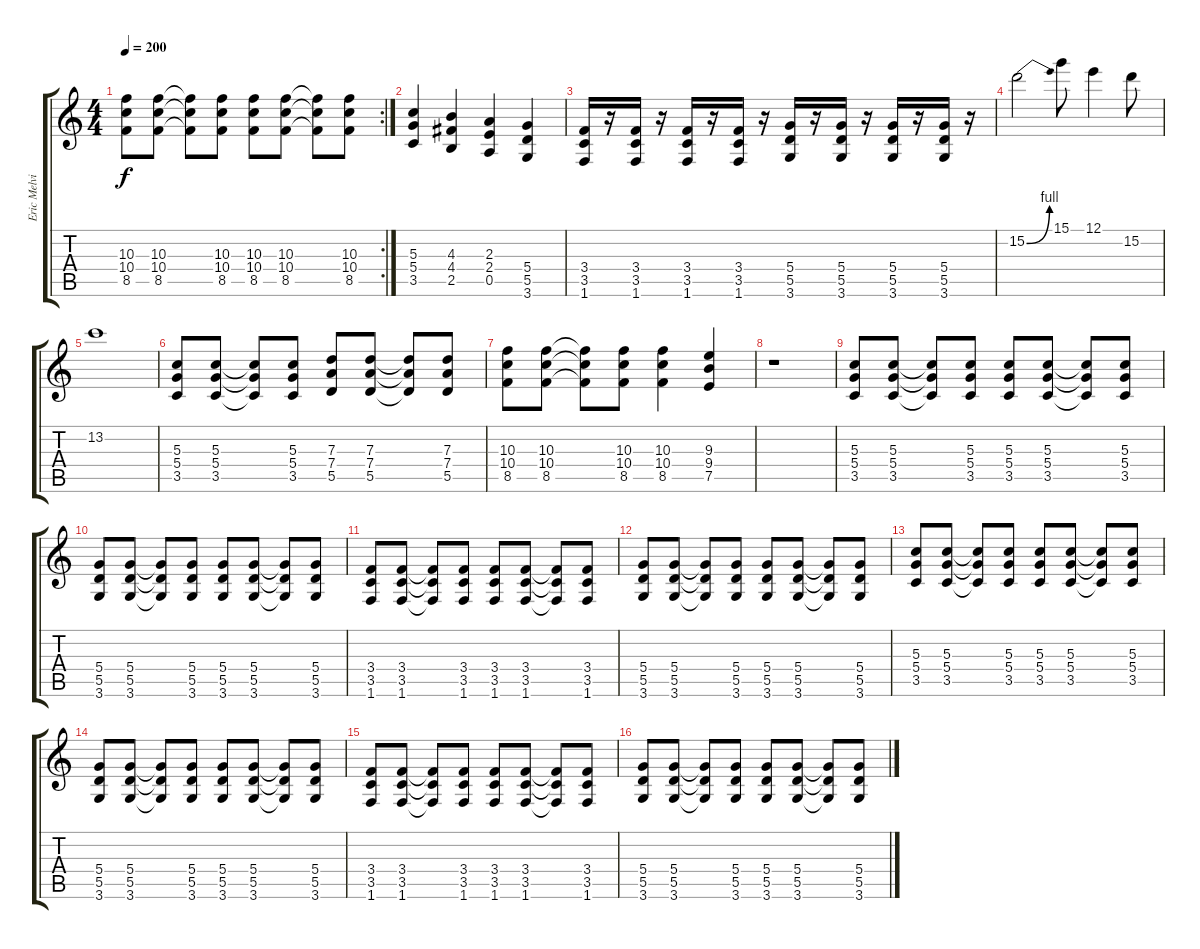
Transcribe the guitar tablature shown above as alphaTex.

\track ("Eric Melvin" "Eric Melvi") {instrument distortionguitar}
\staff {score tabs}
\tuning (E4 B3 G3 D3 A2 E2) {hide}
\rc 2
\ts (4 4)
\tempo 200
\clef g2
\ks c
(10.3 10.4 8.5).8{dy f} (10.3 10.4 8.5).8 (10.3{t} 10.4{t} 8.5{t}).8 (10.3 10.4 8.5).8 (10.3 10.4 8.5).8 (10.3 10.4 8.5).8 (10.3{t} 10.4{t} 8.5{t}).8 (10.3 10.4 8.5).8 |
(5.3 5.4 3.5).4 (4.3 4.4 2.5).4 (2.3 2.4 0.5).4 (5.4 5.5 3.6).4 |
(3.4 3.5 1.6).16{instrument electricguitarmuted} r.16 (3.4 3.5 1.6).16 r.16 (3.4 3.5 1.6).16 r.16 (3.4 3.5 1.6).16 r.16 (5.4 5.5 3.6).16 r.16 (5.4 5.5 3.6).16 r.16 (5.4 5.5 3.6).16 r.16 (5.4 5.5 3.6).16 r.16 |
15.2{be (bend 0 0 60 4)}.2{instrument overdrivenguitar} 15.1.8 12.1.4 15.2.8 |
13.2.1 |
(5.3 5.4 3.5).8{instrument distortionguitar} (5.3 5.4 3.5).8 (5.3{t} 5.4{t} 3.5{t}).8 (5.3 5.4 3.5).8 (7.3 7.4 5.5).8 (7.3 7.4 5.5).8 (7.3{t} 7.4{t} 5.5{t}).8 (7.3 7.4 5.5).8 |
(10.3 10.4 8.5).8 (10.3 10.4 8.5).8 (10.3{t} 10.4{t} 8.5{t}).8 (10.3 10.4 8.5).8 (10.3 10.4 8.5).4 (9.3 9.4 7.5).4 |
r.1 |
(5.3 5.4 3.5).8 (5.3 5.4 3.5).8 (5.3{t} 5.4{t} 3.5{t}).8 (5.3 5.4 3.5).8 (5.3 5.4 3.5).8 (5.3 5.4 3.5).8 (5.3{t} 5.4{t} 3.5{t}).8 (5.3 5.4 3.5).8 |
(5.4 5.5 3.6).8 (5.4 5.5 3.6).8 (5.4{t} 5.5{t} 3.6{t}).8 (5.4 5.5 3.6).8 (5.4 5.5 3.6).8 (5.4 5.5 3.6).8 (5.4{t} 5.5{t} 3.6{t}).8 (5.4 5.5 3.6).8 |
(3.4 3.5 1.6).8 (3.4 3.5 1.6).8 (3.4{t} 3.5{t} 1.6{t}).8 (3.4 3.5 1.6).8 (3.4 3.5 1.6).8 (3.4 3.5 1.6).8 (3.4{t} 3.5{t} 1.6{t}).8 (3.4 3.5 1.6).8 |
(5.4 5.5 3.6).8 (5.4 5.5 3.6).8 (5.4{t} 5.5{t} 3.6{t}).8 (5.4 5.5 3.6).8 (5.4 5.5 3.6).8 (5.4 5.5 3.6).8 (5.4{t} 5.5{t} 3.6{t}).8 (5.4 5.5 3.6).8 |
(5.3 5.4 3.5).8 (5.3 5.4 3.5).8 (5.3{t} 5.4{t} 3.5{t}).8 (5.3 5.4 3.5).8 (5.3 5.4 3.5).8 (5.3 5.4 3.5).8 (5.3{t} 5.4{t} 3.5{t}).8 (5.3 5.4 3.5).8 |
(5.4 5.5 3.6).8 (5.4 5.5 3.6).8 (5.4{t} 5.5{t} 3.6{t}).8 (5.4 5.5 3.6).8 (5.4 5.5 3.6).8 (5.4 5.5 3.6).8 (5.4{t} 5.5{t} 3.6{t}).8 (5.4 5.5 3.6).8 |
(3.4 3.5 1.6).8 (3.4 3.5 1.6).8 (3.4{t} 3.5{t} 1.6{t}).8 (3.4 3.5 1.6).8 (3.4 3.5 1.6).8 (3.4 3.5 1.6).8 (3.4{t} 3.5{t} 1.6{t}).8 (3.4 3.5 1.6).8 |
(5.4 5.5 3.6).8 (5.4 5.5 3.6).8 (5.4{t} 5.5{t} 3.6{t}).8 (5.4 5.5 3.6).8 (5.4 5.5 3.6).8 (5.4 5.5 3.6).8 (5.4{t} 5.5{t} 3.6{t}).8 (5.4 5.5 3.6).8
